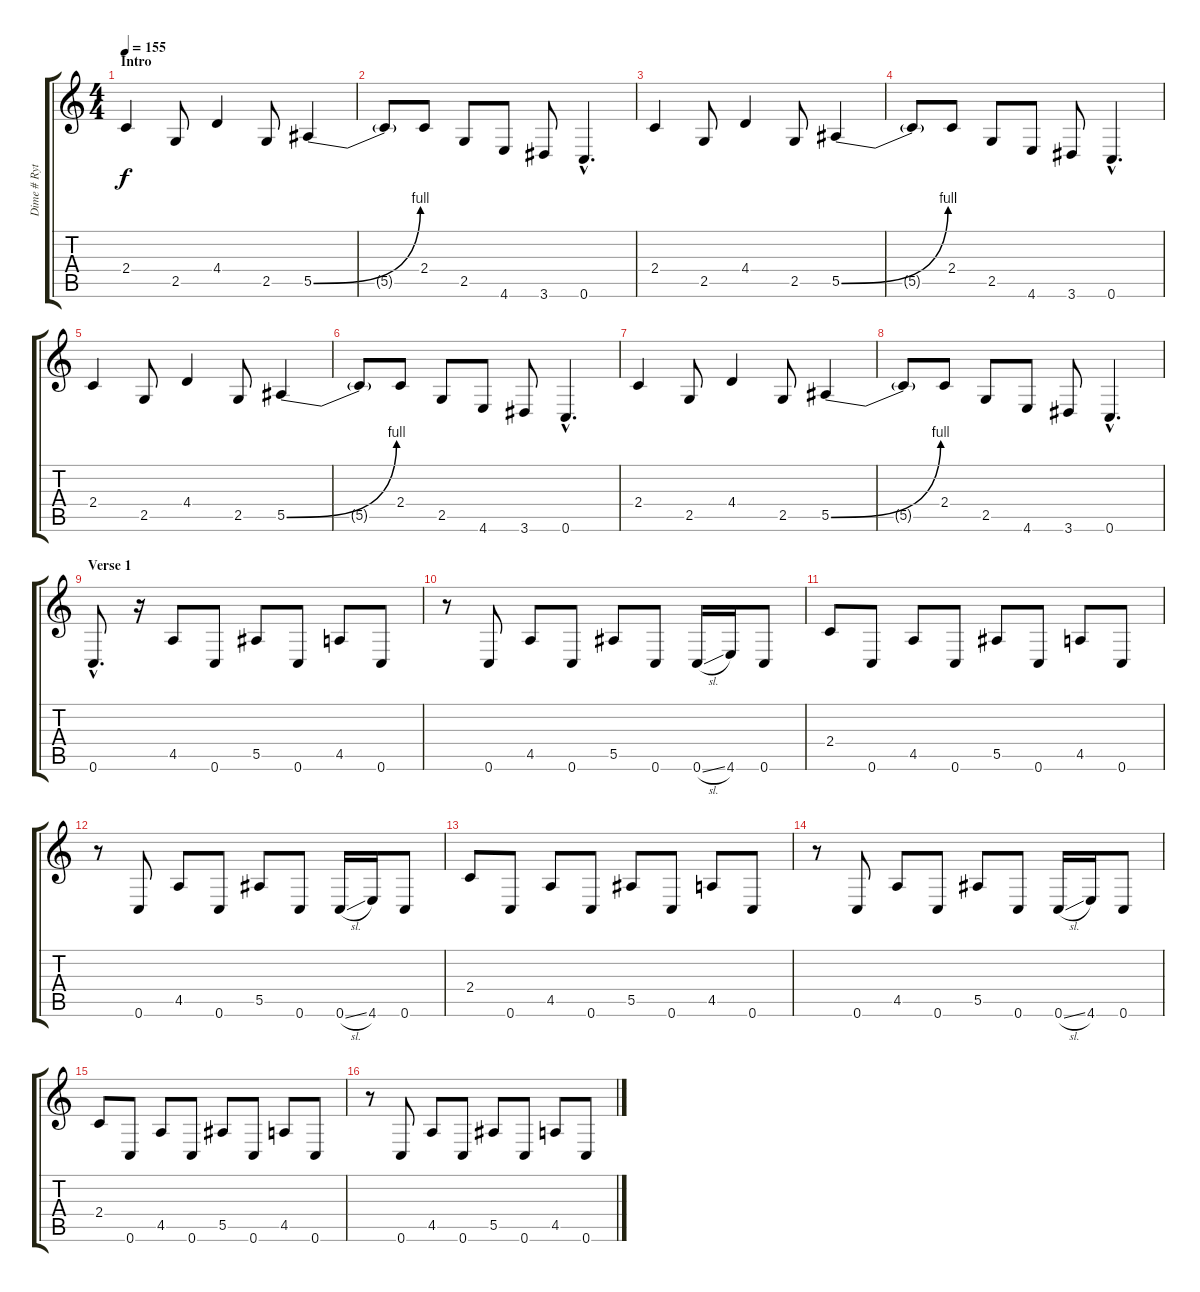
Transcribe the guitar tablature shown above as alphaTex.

\track ("Dime # Rythm" "Dime # Ryt") {instrument distortionguitar}
\staff {score tabs}
\tuning (C4 G3 Eb3 Bb2 F2 C2) {hide}
\ts (4 4)
\section ("" "Intro")
\tempo 155
\clef g2
\ks c
2.4.4{dy f instrument distortionguitar} 2.5.8 4.4.4 2.5.8 5.5{be (bend 0 0 60 4)}.4 |
5.5{t}.8 2.4.8 2.5.8 4.6.8 3.6.8 0.6{hac}.4{d} |
2.4.4 2.5.8 4.4.4 2.5.8 5.5{be (bend 0 0 60 4)}.4 |
5.5{t}.8 2.4.8 2.5.8 4.6.8 3.6.8 0.6{hac}.4{d} |
2.4.4 2.5.8 4.4.4 2.5.8 5.5{be (bend 0 0 60 4)}.4 |
5.5{t}.8 2.4.8 2.5.8 4.6.8 3.6.8 0.6{hac}.4{d} |
2.4.4 2.5.8 4.4.4 2.5.8 5.5{be (bend 0 0 60 4)}.4 |
5.5{t}.8 2.4.8 2.5.8 4.6.8 3.6.8 0.6{hac}.4{d} |
\section ("" "Verse 1")
0.6{hac}.8{d} r.16 4.5.8 0.6.8 5.5.8 0.6.8 4.5.8 0.6.8 |
r.8 0.6.8 4.5.8 0.6.8 5.5.8 0.6.8 0.6{sl}.16 4.6.16 0.6.8 |
2.4.8 0.6.8 4.5.8 0.6.8 5.5.8 0.6.8 4.5.8 0.6.8 |
r.8 0.6.8 4.5.8 0.6.8 5.5.8 0.6.8 0.6{sl}.16 4.6.16 0.6.8 |
2.4.8 0.6.8 4.5.8 0.6.8 5.5.8 0.6.8 4.5.8 0.6.8 |
r.8 0.6.8 4.5.8 0.6.8 5.5.8 0.6.8 0.6{sl}.16 4.6.16 0.6.8 |
2.4.8 0.6.8 4.5.8 0.6.8 5.5.8 0.6.8 4.5.8 0.6.8 |
r.8 0.6.8 4.5.8 0.6.8 5.5.8 0.6.8 4.5.8 0.6.8
